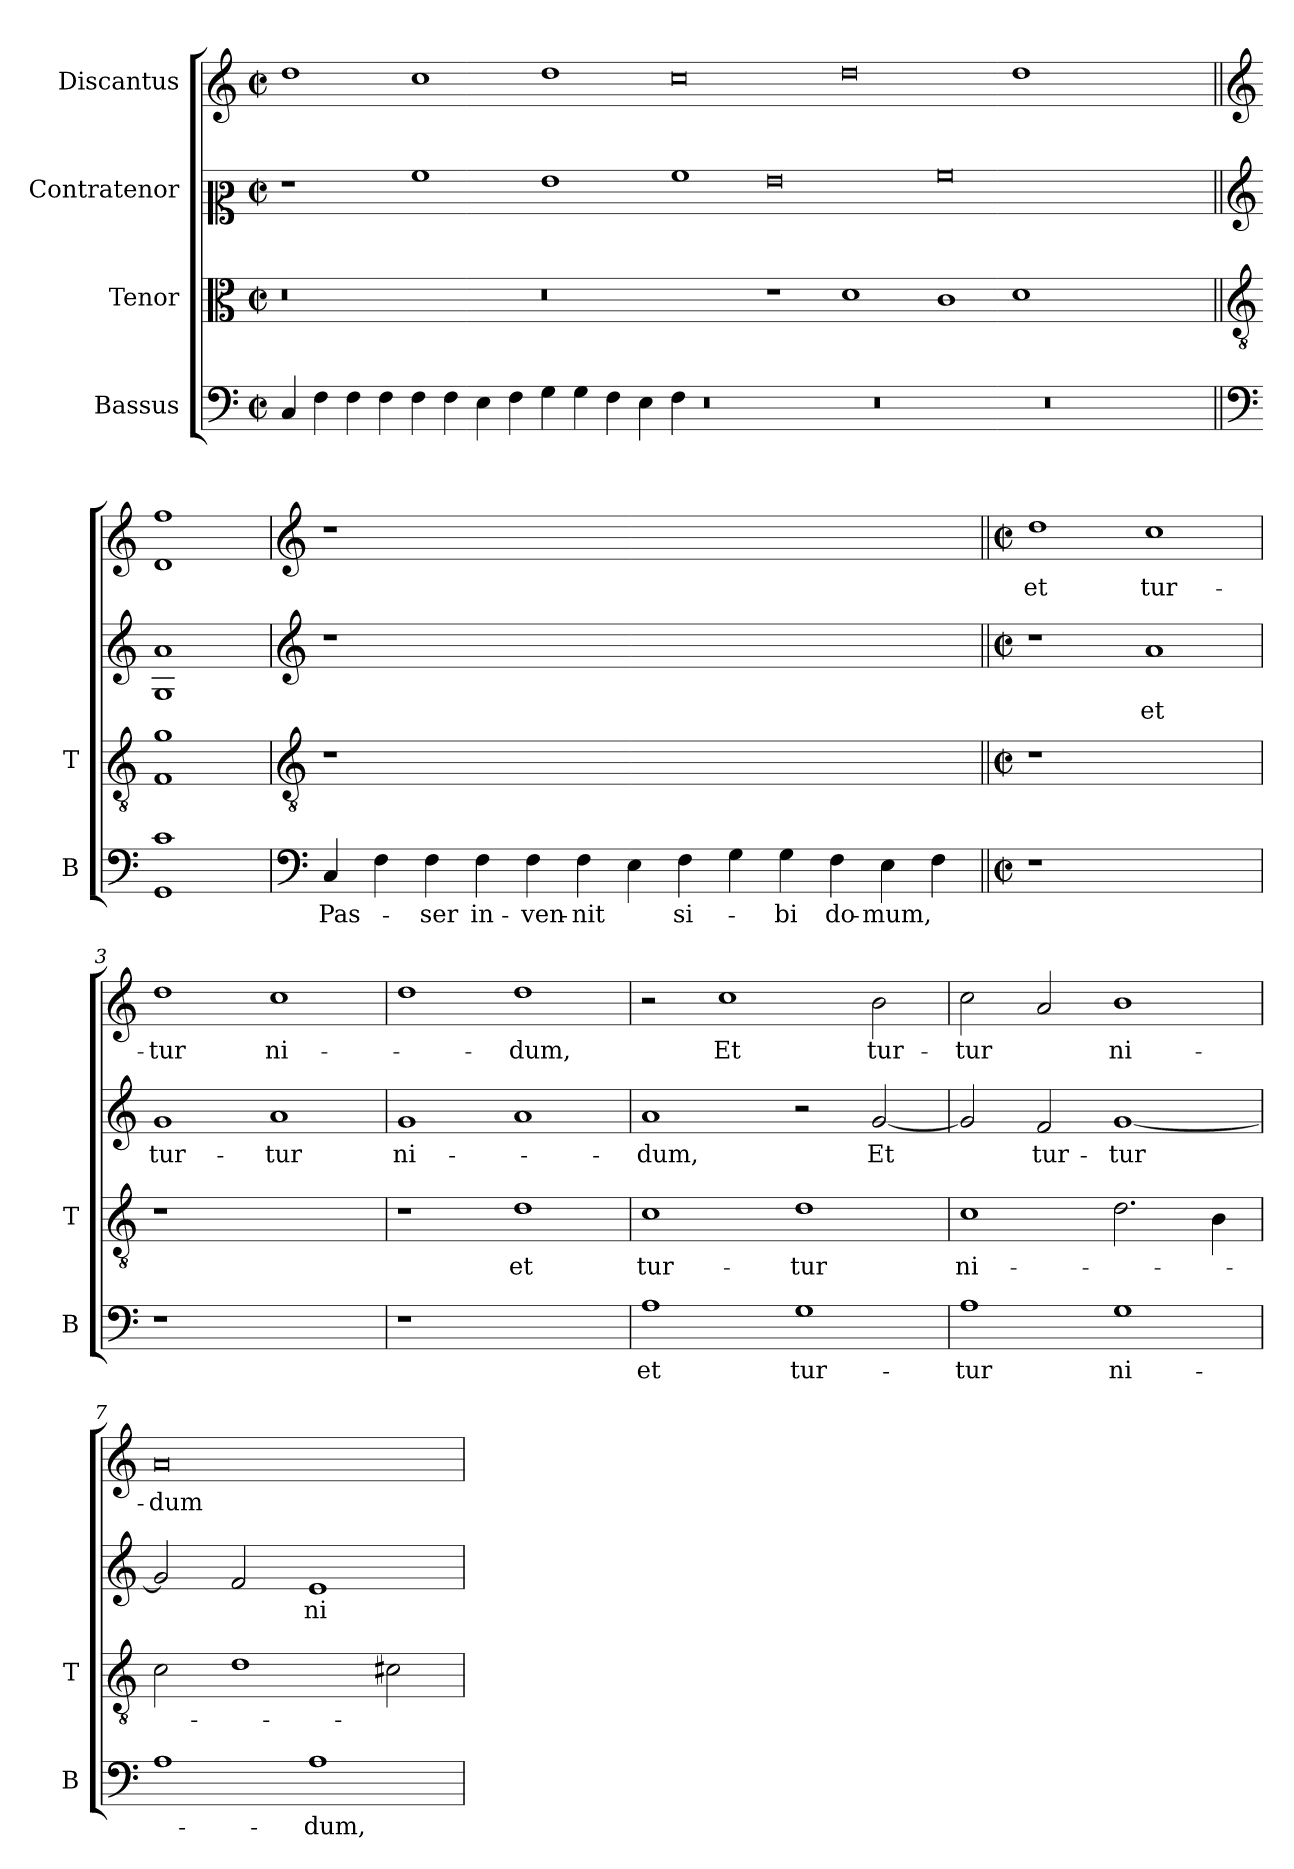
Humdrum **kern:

**kern	**text	**kern	**text	**kern	**text	**kern	**text
*part4	*part4	*part3	*part3	*part2	*part2	*part1	*part1
*staff4	*staff4	*staff3	*staff3	*staff2	*staff2	*staff1	*staff1
*I"Bassus	*	*I"Tenor	*	*I"Contratenor	*	*I"Discantus	*
*I'B	*	*I'T	*	*	*	*	*
*clefF4	*	*clefC3	*	*clefC2	*	*clefG2	*
*k[]	*	*k[]	*	*k[]	*	*k[]	*
*C:	*	*C:	*	*C:	*	*C:	*
*M2/2	*	*M2/2	*	*M2/2	*	*M2/2	*
*met(c|)	*	*met(c|)	*	*met(c|)	*	*met(c|)	*
=	=	=	=	=	=	=	=
!LO:N:head=solid	!	!	!	!	!	!	!
4C/	.	0r	.	1r	.	1dd	.
!LO:N:head=solid	!	!	!	!	!	!	!
4F\	.	.	.	.	.	.	.
!LO:N:head=solid	!	!	!	!	!	!	!
4F\	.	.	.	.	.	.	.
!LO:N:head=solid	!	!	!	!	!	!	!
4F\	.	.	.	.	.	.	.
!LO:N:head=solid	!	!	!	!	!	!	!
4F\	.	.	.	1a	.	1cc	.
!LO:N:head=solid	!	!	!	!	!	!	!
4F\	.	.	.	.	.	.	.
!LO:N:head=solid	!	!	!	!	!	!	!
4E\	.	.	.	.	.	.	.
!LO:N:head=solid	!	!	!	!	!	!	!
4F\	.	.	.	.	.	.	.
!LO:N:head=solid	!	!	!	!	!	!	!
4G\	.	0r	.	1g	.	1dd	.
!LO:N:head=solid	!	!	!	!	!	!	!
4G\	.	.	.	.	.	.	.
!LO:N:head=solid	!	!	!	!	!	!	!
4F\	.	.	.	.	.	.	.
!LO:N:head=solid	!	!	!	!	!	!	!
4E\	.	.	.	.	.	.	.
!LO:N:head=solid	!	!	!	!	!	!	!
4F\	.	.	.	1a	.	0cc	.
0r	.	.	.	.	.	.	.
.	.	1r	.	0g	.	.	.
.	.	1d	.	.	.	0dd	.
0r	.	.	.	.	.	.	.
.	.	1c	.	0a	.	.	.
.	.	1d	.	.	.	1dd	.
0r	.	.	.	.	.	.	.
.	.	1ryy	.	1ryy	.	1ryy	.
.	.	4ryy	.	4ryy	.	4ryy	.
=1X||	=1X||	=1X||	=1X||	=1X||	=1X||	=1X||	=1X||
*clefF4	*	*clefGv2	*	*clefG2	*	*clefG2	*
1GG 1c	.	1F 1g	.	1G 1a	.	1d 1ff	.
!!LO:LB:g=z
=1!	=1!	=1!	=1!	=1!	=1!	=1!	=1!
*clefF4	*	*clefGv2	*	*clefG2	*	*clefG2	*
!LO:N:head=solid	!LO:LY:b	!	!	!	!	!	!
4C/	Pas-	1r	.	1r	.	1r	.
!LO:N:head=solid	!	!	!	!	!	!	!
4F\	.	.	.	.	.	.	.
!LO:N:head=solid	!LO:LY:b	!	!	!	!	!	!
4F\	-ser	.	.	.	.	.	.
!LO:N:head=solid	!LO:LY:b	!	!	!	!	!	!
4F\	in-	.	.	.	.	.	.
!LO:N:head=solid	!LO:LY:b	!	!	!	!	!	!
4F\	-ven-	0ryy	.	0ryy	.	0ryy	.
!LO:N:head=solid	!LO:LY:b	!	!	!	!	!	!
4F\	-nit	.	.	.	.	.	.
!LO:N:head=solid	!	!	!	!	!	!	!
4E\	.	.	.	.	.	.	.
!LO:N:head=solid	!LO:LY:b	!	!	!	!	!	!
4F\	si-	.	.	.	.	.	.
!LO:N:head=solid	!	!	!	!	!	!	!
4G\	.	.	.	.	.	.	.
!LO:N:head=solid	!LO:LY:b	!	!	!	!	!	!
4G\	-bi	.	.	.	.	.	.
!LO:N:head=solid	!LO:LY:b	!	!	!	!	!	!
4F\	do-	.	.	.	.	.	.
!LO:N:head=solid	!LO:LY:b	!	!	!	!	!	!
4E\	-mum,	.	.	.	.	.	.
!LO:N:head=solid	!	!	!	!	!	!	!
4F\	.	4ryy	.	4ryy	.	4ryy	.
=2||	=2||	=2||	=2||	=2||	=2||	=2||	=2||
*M2/2	*	*M2/2	*	*M2/2	*	*M2/2	*
*met(c|)	*	*met(c|)	*	*met(c|)	*	*met(c|)	*
!	!	!	!	!	!	!	!LO:LY:b
1r	.	1r	.	1r	.	1dd	et
!	!	!	!	!	!LO:LY:b	!	!LO:LY:b
1ryy	.	1ryy	.	1a	et	1cc	tur-
=3	=3	=3	=3	=3	=3	=3	=3
!	!	!	!	!	!LO:LY:b	!	!LO:LY:b
1r	.	1r	.	1g	tur-	1dd	-tur
!	!	!	!	!	!LO:LY:b	!	!LO:LY:b
1ryy	.	1ryy	.	1a	-tur	1cc	ni-
=4	=4	=4	=4	=4	=4	=4	=4
!	!	!	!	!	!LO:LY:b	!	!
1r	.	1r	.	1g	ni-	1dd	.
!	!	!	!LO:LY:b	!	!	!	!LO:LY:b
1ryy	.	1d	et	1a	.	1dd	-dum,
!!LO:LB:g=z
=5	=5	=5	=5	=5	=5	=5	=5
!	!LO:LY:b	!	!LO:LY:b	!	!LO:LY:b	!	!
1A	et	1c	tur-	1a	-dum,	2r	.
!	!	!	!	!	!	!	!LO:LY:b
.	.	.	.	.	.	1cc	Et
!	!LO:LY:b	!	!LO:LY:b	!	!	!	!
1G	tur-	1d	-tur	2r	.	.	.
!	!	!	!	!	!LO:LY:b	!	!LO:LY:b
.	.	.	.	[2g/	Et	2b\	tur-
=6	=6	=6	=6	=6	=6	=6	=6
!	!LO:LY:b	!	!LO:LY:b	!	!	!	!LO:LY:b
1A	-tur	1c	ni-	2g/]	.	2cc\	-tur
!	!	!	!	!	!LO:LY:b	!	!
.	.	.	.	2f/	tur-	2a/	.
!	!LO:LY:b	!	!	!	!LO:LY:b	!	!LO:LY:b
1G	ni-	2.d\	.	[1g	-tur	1b	ni-
.	.	4B\	.	.	.	.	.
=7	=7	=7	=7	=7	=7	=7	=7
!	!	!	!	!	!	!	!LO:LY:b
1A	.	2c\	.	2g/]	.	0a	-dum
.	.	1d	.	2f/	.	.	.
!	!LO:LY:b	!	!	!	!LO:LY:b	!	!
1A	-dum,	.	.	1e	ni-	.	.
.	.	2c#X\	.	.	.	.	.
=	=	=	=	=	=	=	=
*-	*-	*-	*-	*-	*-	*-	*-
